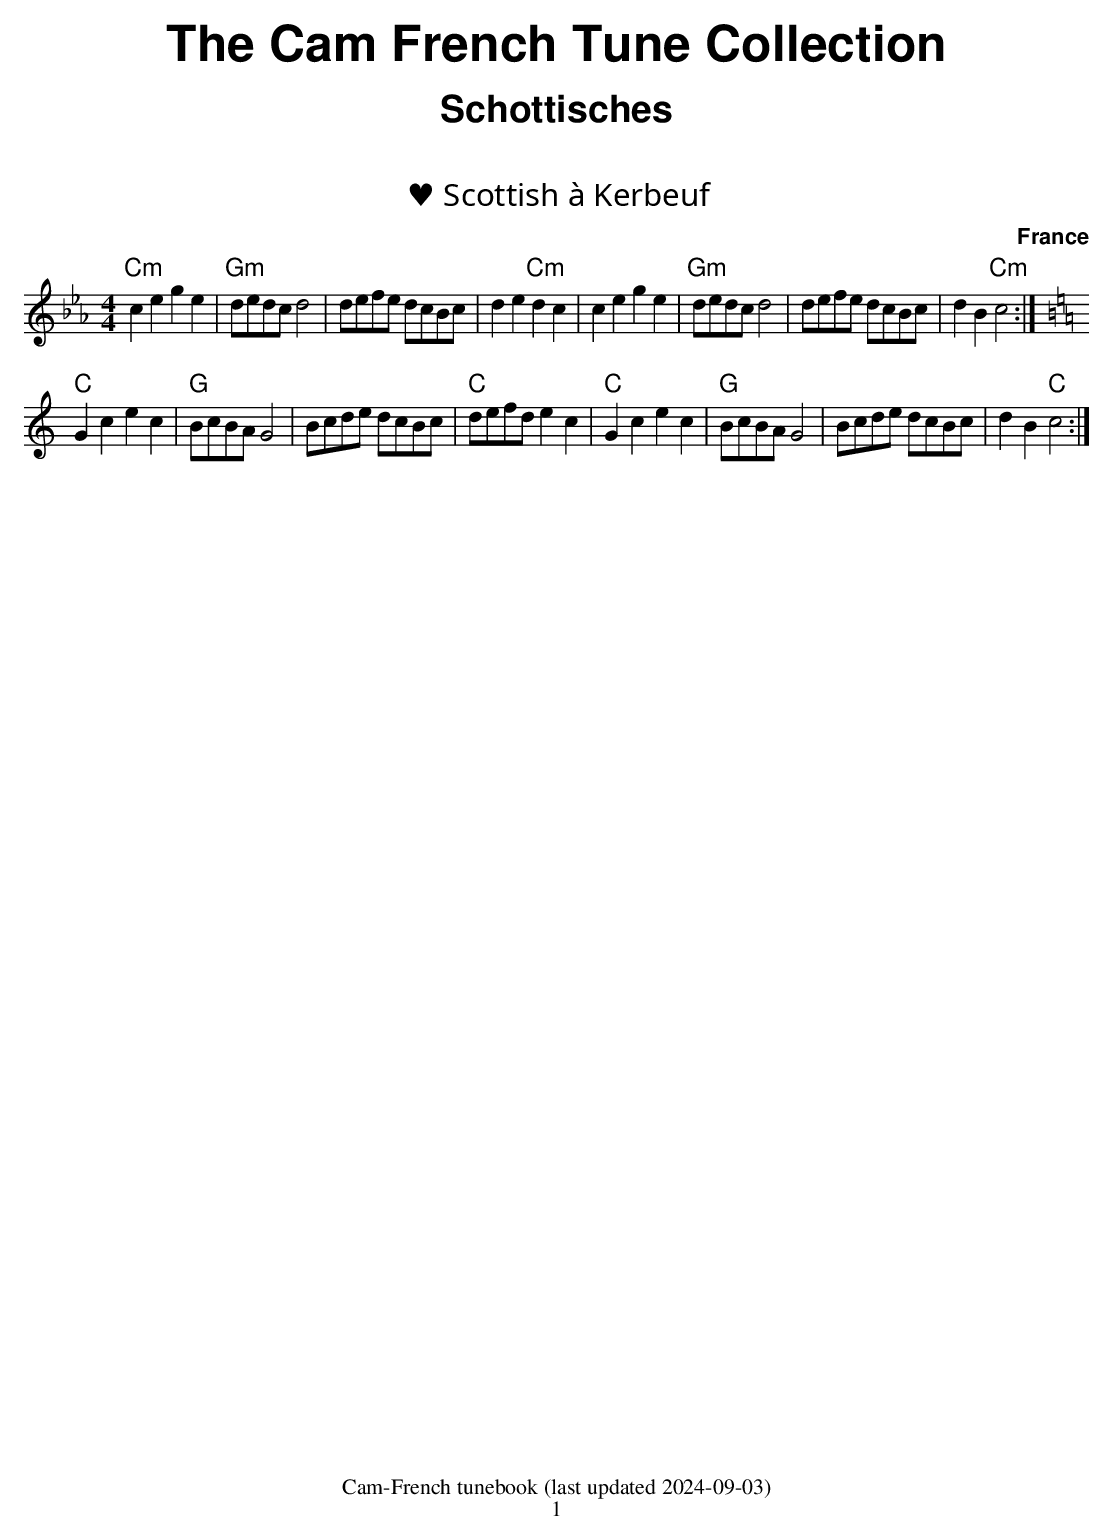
X:1
T:♥ Scottish à Kerbeuf
O:France
M:4/4
L:1/4
K:Cm
"Cm"ce ge | "Gm"d/e/d/c/ d2 | d/e/f/e/ d/c/B/c/ | de "Cm" dc |\
ce ge | "Gm"d/e/d/c/ d2 | d/e/f/e/ d/c/B/c/ | dB "Cm"c2 :|
K:C
"C"Gc ec | "G"B/c/B/A/ G2 | B/c/d/e/ d/c/B/c/ | "C"d/e/f/d/ ec |\
"C"Gc ec | "G"B/c/B/A/ G2 | B/c/d/e/ d/c/B/c/ | dB "C"c2  :|
